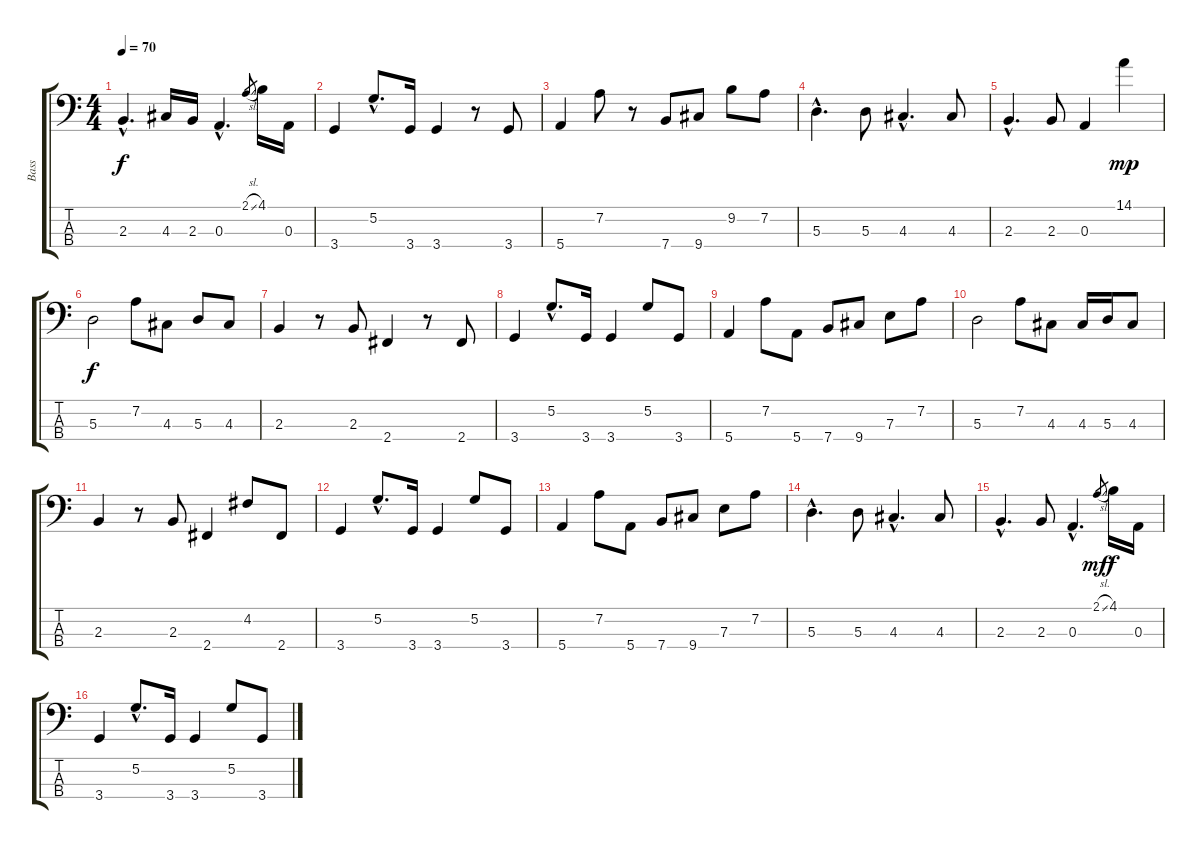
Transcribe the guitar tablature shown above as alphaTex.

\track ("Bass" "Bass") {instrument slapbass1}
\staff {score tabs}
\tuning (G2 D2 A1 E1) {hide}
\ts (4 4)
\tempo 70
\clef f4
\ks c
2.3{hac}.4{d dy f} 4.3.16 2.3.16 0.3{hac}.4{d} 2.1{sl}.8{gr} 4.1.16 0.3.16 |
3.4.4 5.2{hac}.8{d} 3.4.16 3.4.4 r.8 3.4.8 |
5.4.4 7.2.8 r.8 7.4.8 9.4.8 9.2.8 7.2.8 |
5.3{hac}.4{d} 5.3.8 4.3{hac}.4{d} 4.3.8 |
2.3{hac}.4{d} 2.3.8 0.3.4 14.1.4{dy mp} |
5.3.2{dy f} 7.2.8 4.3.8 5.3.8 4.3.8 |
2.3.4 r.8 2.3.8 2.4.4 r.8 2.4.8 |
3.4.4 5.2{hac}.8{d} 3.4.16 3.4.4 5.2.8 3.4.8 |
5.4.4 7.2.8 5.4.8 7.4.8 9.4.8 7.3.8 7.2.8 |
5.3.2 7.2.8 4.3.8 4.3.16 5.3.16 4.3.8 |
2.3.4 r.8 2.3.8 2.4.4 4.2.8 2.4.8 |
3.4.4 5.2{hac}.8{d} 3.4.16 3.4.4 5.2.8 3.4.8 |
5.4.4 7.2.8 5.4.8 7.4.8 9.4.8 7.3.8 7.2.8 |
5.3{hac}.4{d} 5.3.8 4.3{hac}.4{d} 4.3.8 |
2.3{hac}.4{d} 2.3.8 0.3{hac}.4{d} 2.1{sl}.8{gr dy mf} 4.1.16{dy f} 0.3.16 |
3.4.4 5.2{hac}.8{d} 3.4.16 3.4.4 5.2.8 3.4.8
